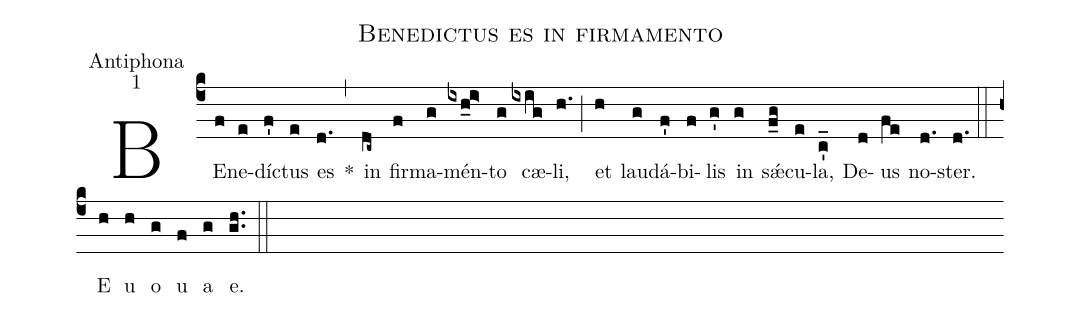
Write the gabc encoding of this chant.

name:Benedictus es in firmamento;
office-part:Antiphona;
mode:1;
%%
(c4) BE(f)ne(e)díc(f')tus(e) es(d.) *(,) in(dc~) fir(f)ma(g)mén(ixh_i>)to(g) c<sp>ae</sp>(ixig)li,(h.) (;)
et(h) lau(g)dá(f')bi(f)lis(g') in(g) s<sp>'ae</sp>(f_g)cu(e)la,(c_') De(d)us(fe) no(d.)ster.(d.) (::)
 E(h) u(h) o(g) u(f) a(g) e.(g.h.) (::)
